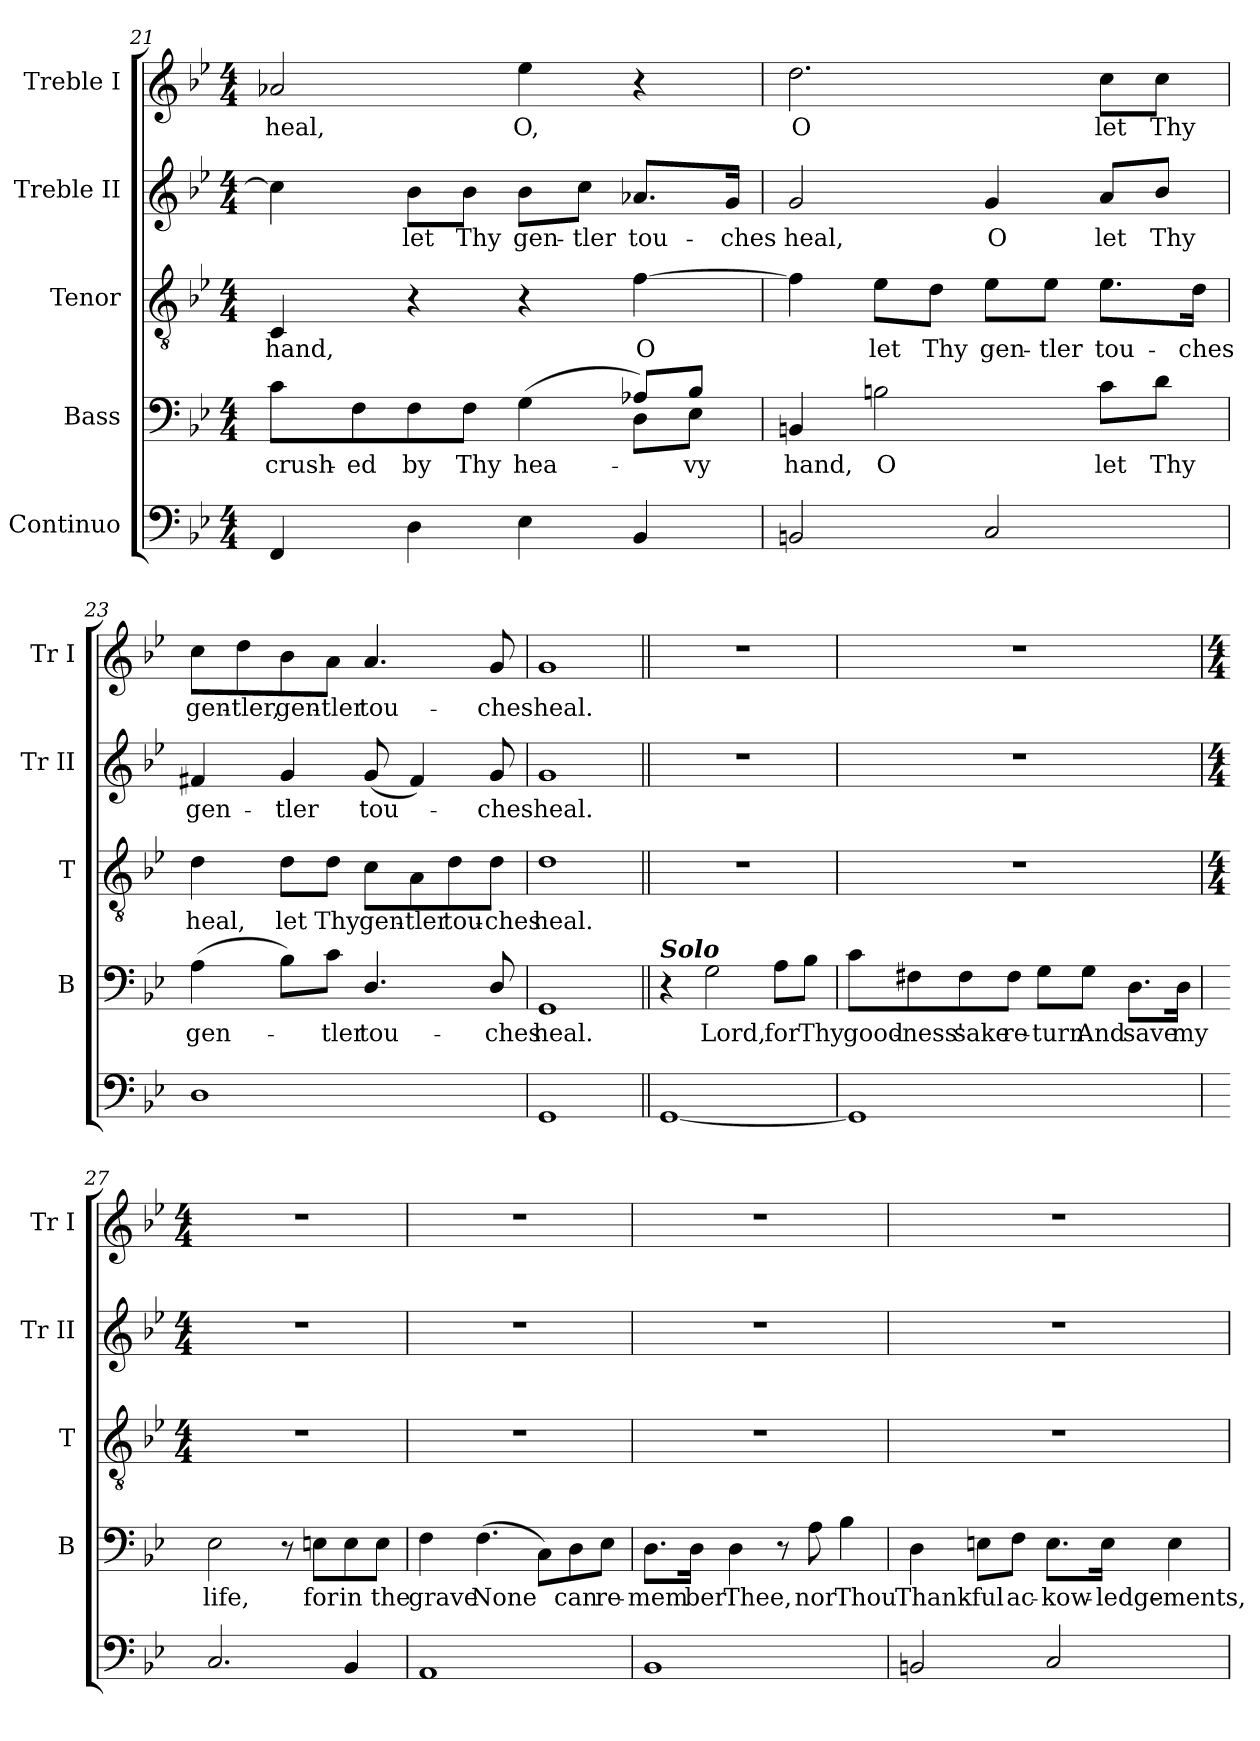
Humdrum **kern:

**kern	**kern	**text	**kern	**text	**kern	**text	**kern	**text
*part5	*part4	*part4	*part3	*part3	*part2	*part2	*part1	*part1
*staff5	*staff4	*staff4	*staff3	*staff3	*staff2	*staff2	*staff1	*staff1
*I"Continuo	*I"Bass	*	*I"Tenor	*	*I"Treble II	*	*I"Treble I	*
*	*I'B	*	*I'T	*	*I'Tr II	*	*I'Tr I	*
*clefF4	*clefF4	*	*clefGv2	*	*clefG2	*	*clefG2	*
*k[b-e-]	*k[b-e-]	*	*k[b-e-]	*	*k[b-e-]	*	*k[b-e-]	*
*B-:	*B-:	*	*B-:	*	*B-:	*	*B-:	*
*M4/4	*M4/4	*	*M4/4	*	*M4/4	*	*M4/4	*
=21	=21	=21	=21	=21	=21	=21	=21	=21
!	!	!LO:LY:b	!	!LO:LY:b	!	!	!	!LO:LY:b
*	*^	*	*	*	*	*	*	*
4FF/	8c\L	2ryy	crush-	4C/	hand,	4cc\]	.	2a-X/	heal,
!	!	!	!LO:LY:b	!	!	!	!	!	!
.	8F\	.	-ed	.	.	.	.	.	.
!	!	!	!LO:LY:b	!	!	!	!LO:LY:b	!	!
4D\	8F\	.	by	4r	.	8b-\L	let	.	.
!	!	!	!LO:LY:b	!	!	!	!LO:LY:b	!	!
.	8F\J	.	Thy	.	.	8b-\J	Thy	.	.
!	!	!	!LO:LY:b	!	!	!	!LO:LY:b	!	!LO:LY:b
4E-\	(<4G\	4ryy	hea-	4r	.	8b-\L	gen-	4ee-\	O,
!	!	!	!	!	!	!	!LO:LY:b	!	!
.	.	.	.	.	.	8cc\J	-tler	.	.
!	!	!	!	!	!LO:LY:b	!	!LO:LY:b	!	!
4BB-/	8A-X/L)	8D!\L	.	[4f\	O	8.a-X/L	tou-	4r	.
!	!	!	!LO:LY:b	!	!	!	!	!	!
.	8B-/J	8E-!\J	vy	.	.	.	.	.	.
!	!	!	!	!	!	!	!LO:LY:b	!	!
.	.	.	.	.	.	16g/Jk	-ches	.	.
=22	=22	=22	=22	=22	=22	=22	=22	=22	=22
!	!	!	!LO:LY:b	!	!	!	!LO:LY:b	!	!LO:LY:b
2BBn/	4BBn/	2ryy	hand,	4f\]	.	2g/	heal,	2.dd\	O
!	!	!	!LO:LY:b	!	!LO:LY:b	!	!	!	!
.	2Bn\	.	O	8e-\L	let	.	.	.	.
!	!	!	!	!	!LO:LY:b	!	!	!	!
.	.	.	.	8d\J	Thy	.	.	.	.
!	!	!	!	!	!LO:LY:b	!	!LO:LY:b	!	!
2C/	.	2ryy	.	8e-\L	gen-	4g/	O	.	.
!	!	!	!	!	!LO:LY:b	!	!	!	!
.	.	.	.	8e-\J	-tler	.	.	.	.
!	!	!	!LO:LY:b	!	!LO:LY:b	!	!LO:LY:b	!	!LO:LY:b
.	8c\L	.	let	8.e-\L	tou-	8a/L	let	8cc\L	let
!	!	!	!LO:LY:b	!	!	!	!LO:LY:b	!	!LO:LY:b
.	8d\J	.	Thy	.	.	8b-/J	Thy	8cc\J	Thy
!	!	!	!	!	!LO:LY:b	!	!	!	!
.	.	.	.	16d\Jk	-ches	.	.	.	.
*	*v	*v	*	*	*	*	*	*	*
!!LO:LB:g=z
=23	=23	=23	=23	=23	=23	=23	=23	=23
!	!	!LO:LY:b	!	!LO:LY:b	!	!LO:LY:b	!	!LO:LY:b
1D	(>4A\	gen-	4d\	heal,	4f#X/	gen-	8cc\L	gen-
!	!	!	!	!	!	!	!	!LO:LY:b
.	.	.	.	.	.	.	8dd\	-tler,
!	!	!	!	!LO:LY:b	!	!LO:LY:b	!	!LO:LY:b
.	8B-\L)	.	8d\L	let	4g/	-tler	8b-\	gen-
!	!	!LO:LY:b	!	!LO:LY:b	!	!	!	!LO:LY:b
.	8c\J	tler	8d\J	Thy	.	.	8a\J	-tler
!	!	!LO:LY:b	!	!LO:LY:b	!	!LO:LY:b	!	!LO:LY:b
.	4.D/	tou-	8c\L	gen-	(<8g/	tou-	4.a/	tou-
!	!	!	!	!LO:LY:b	!	!	!	!
.	.	.	8A\	-tler	4f#/)	.	.	.
!	!	!	!	!LO:LY:b	!	!	!	!
.	.	.	8d\	tou-	.	.	.	.
!	!	!LO:LY:b	!	!LO:LY:b	!	!LO:LY:b	!	!LO:LY:b
.	8D/	-ches	8d\J	-ches	8g/	ches	8g/	-ches
=24	=24	=24	=24	=24	=24	=24	=24	=24
!	!	!LO:LY:b	!	!LO:LY:b	!	!LO:LY:b	!	!LO:LY:b
1GG	1GG	heal.	1d	heal.	1g	heal.	1g	heal.
=25||	=25||	=25||	=25||	=25||	=25||	=25||	=25||	=25||
!	!LO:TX:a:Bi:t=Solo	!	!	!	!	!	!	!
[1GG	4r	.	1r	.	1r	.	1r	.
!	!	!LO:LY:b	!	!	!	!	!	!
.	2G\	Lord,	.	.	.	.	.	.
!	!	!LO:LY:b	!	!	!	!	!	!
.	8A\L	for	.	.	.	.	.	.
!	!	!LO:LY:b	!	!	!	!	!	!
.	8B-\J	Thy	.	.	.	.	.	.
=26	=26	=26	=26	=26	=26	=26	=26	=26
!	!	!LO:LY:b	!	!	!	!	!	!
1GG]	8c\L	good-	1r	.	1r	.	1r	.
!	!	!LO:LY:b	!	!	!	!	!	!
.	8F#X\	-ness'	.	.	.	.	.	.
!	!	!LO:LY:b	!	!	!	!	!	!
.	8F#\	sake	.	.	.	.	.	.
!	!	!LO:LY:b	!	!	!	!	!	!
.	8F#\J	re-	.	.	.	.	.	.
!	!	!LO:LY:b	!	!	!	!	!	!
.	8G\L	-turn	.	.	.	.	.	.
!	!	!LO:LY:b	!	!	!	!	!	!
.	8G\J	And	.	.	.	.	.	.
!	!	!LO:LY:b	!	!	!	!	!	!
.	8.D\L	save	.	.	.	.	.	.
!	!	!LO:LY:b	!	!	!	!	!	!
.	16D\Jk	my	.	.	.	.	.	.
!!LO:LB:g=z
=27	=27	=27	=27	=27	=27	=27	=27	=27
*	*	*	*M4/4	*	*M4/4	*	*M4/4	*
!	!	!LO:LY:b	!	!	!	!	!	!
2.C/	2E-\	life,	1r	.	1r	.	1r	.
.	8r	.	.	.	.	.	.	.
!	!	!LO:LY:b	!	!	!	!	!	!
.	8En\L	for	.	.	.	.	.	.
!	!	!LO:LY:b	!	!	!	!	!	!
4BB-/	8E\	in	.	.	.	.	.	.
!	!	!LO:LY:b	!	!	!	!	!	!
.	8E\J	the	.	.	.	.	.	.
=28	=28	=28	=28	=28	=28	=28	=28	=28
!	!	!LO:LY:b	!	!	!	!	!	!
1AA	4F\	grave	1r	.	1r	.	1r	.
!	!	!LO:LY:b	!	!	!	!	!	!
.	(<4.F\	None	.	.	.	.	.	.
.	8C\L)	.	.	.	.	.	.	.
!	!	!LO:LY:b	!	!	!	!	!	!
.	8D\	can	.	.	.	.	.	.
!	!	!LO:LY:b	!	!	!	!	!	!
.	8E-\J	re-	.	.	.	.	.	.
=29	=29	=29	=29	=29	=29	=29	=29	=29
!	!	!LO:LY:b	!	!	!	!	!	!
1BB-	8.D\L	-mem	1r	.	1r	.	1r	.
!	!	!LO:LY:b	!	!	!	!	!	!
.	16D\Jk	-ber	.	.	.	.	.	.
!	!	!LO:LY:b	!	!	!	!	!	!
.	4D\	Thee,	.	.	.	.	.	.
.	8r	.	.	.	.	.	.	.
!	!	!LO:LY:b	!	!	!	!	!	!
.	8A\	nor	.	.	.	.	.	.
!	!	!LO:LY:b	!	!	!	!	!	!
.	4B-\	Thou	.	.	.	.	.	.
=30	=30	=30	=30	=30	=30	=30	=30	=30
!	!	!LO:LY:b	!	!	!	!	!	!
2BBn/	4D\	Thank-	1r	.	1r	.	1r	.
!	!	!LO:LY:b	!	!	!	!	!	!
.	8En\L	-ful	.	.	.	.	.	.
!	!	!LO:LY:b	!	!	!	!	!	!
.	8F\J	ac-	.	.	.	.	.	.
!	!	!LO:LY:b	!	!	!	!	!	!
2C/	8.E\L	-kow-	.	.	.	.	.	.
!	!	!LO:LY:b	!	!	!	!	!	!
.	16E\Jk	-ledge-	.	.	.	.	.	.
!	!	!LO:LY:b	!	!	!	!	!	!
.	4E\	-ments,	.	.	.	.	.	.
=	=	=	=	=	=	=	=	=
*-	*-	*-	*-	*-	*-	*-	*-	*-
